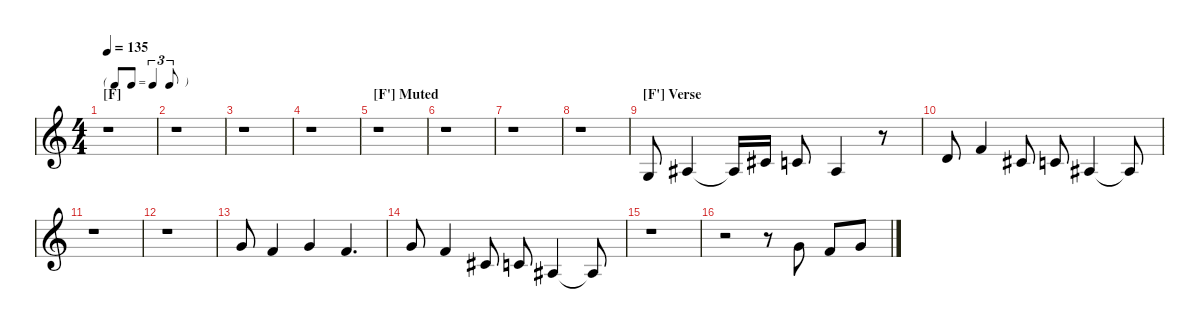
\defaultSystemsLayout 4
\hideDynamics
\bracketExtendMode nobrackets
\singleTrackTrackNamePolicy hidden
\multiTrackTrackNamePolicy hidden
\firstSystemTrackNameMode fullname
\firstSystemTrackNameOrientation horizontal
\otherSystemsTrackNameOrientation horizontal
\track ("Vocals" "Voc") {instrument trumpet}
\staff {score}
\tuning (E4 B3 G3 D3 A2 E2)
\ts (4 4)
\tf triplet8th
\section ("F" "")
\scale
0.275862
\tempo 135
\accidentals auto
\clef g2
\ottava regular
\simile none
\scale
0.415385
\ks c
r.1{dy ff beam Down} |
\scale
0.241379
\scale
0.292308 r.1{beam Down} |
\scale
0.241379
\scale
0.292308 r.1{beam Down} |
\scale
0.241379
\scale
0.333333 r.1{beam Down} |
\section ("F'" "Muted")
\scale
0.25
\scale
0.333333 r.1{beam Down} |
\scale
0.25
\scale
0.333333 r.1{beam Down} |
\scale
0.25
\scale
0.333333 r.1{beam Down} |
\scale
0.25
\scale
0.333333 r.1{beam Down} |
\section ("F'" "Verse")
\scale
0.376147
\scale
0.333333 5.4.8{beam Up} 3.3{acc #}.4{beam Up} 3.3{t acc #}.16{dy mf beam Up} 2.2{acc #}.16{dy ff beam Up} 1.2.8{beam Up} 3.3{acc #}.4{beam Up} r.8{beam Up} |
\scale
0.238532
\scale
0.333333 3.2.8{beam Up} 1.1.4{beam Up} 2.2{acc #}.8{beam Up} 1.2.8{beam Up} 3.3{acc #}.4{beam Up} 3.3{t acc #}.8{beam Up} |
\scale
0.192661
\scale
0.333333 r.1{beam Down} |
\scale
0.192661
\scale
0.333333 r.1{beam Down} |
\scale
0.238636
\scale
0.333333 3.1.8{beam Up} 1.1.4{beam Up} 3.1.4{beam Up} 1.1.4{d beam Up} |
\scale
0.284091
\scale
0.333333 3.1.8{beam Up} 1.1.4{beam Up} 2.2{acc #}.8{beam Up} 1.2.8{beam Up} 3.3{acc #}.4{beam Up} 3.3{t acc #}.8{beam Up} |
\scale
0.238636
\scale
0.333333 r.1{beam Down} |
\scale
0.238636
\scale
0.333333 r.2{beam Down} r.8{beam Down} 3.1.8{beam Up} 1.1.8{beam Up} 3.1.8{beam Up}
